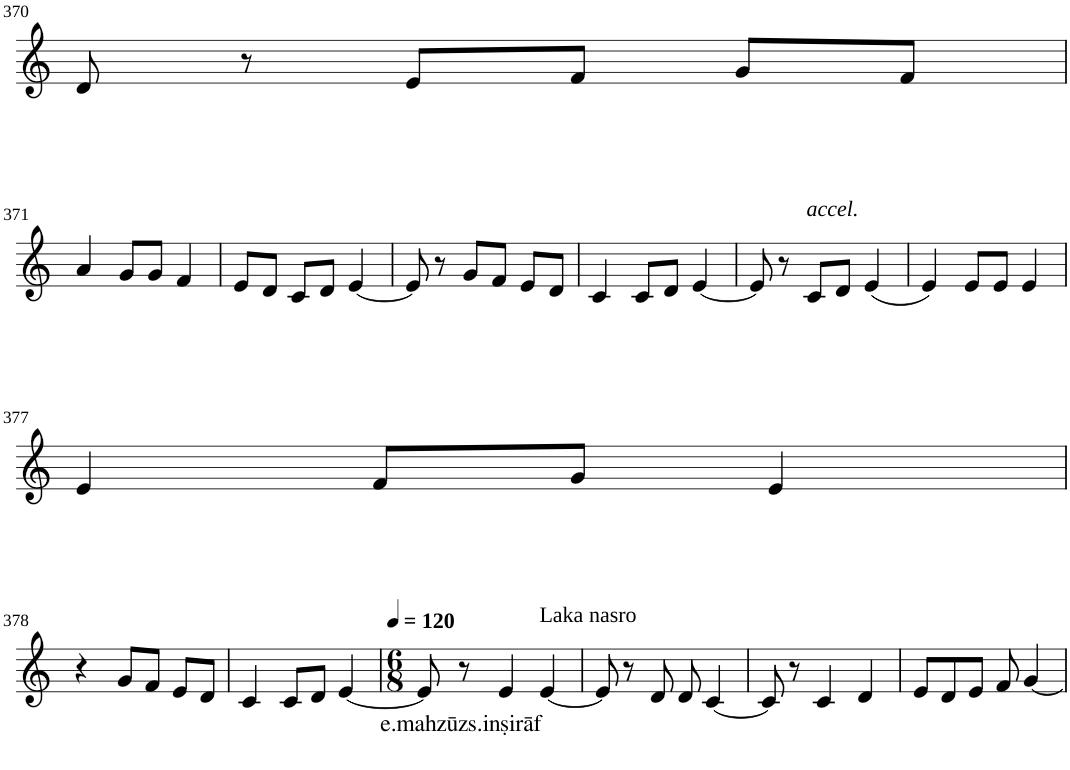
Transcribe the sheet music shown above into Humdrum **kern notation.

**kern	**text
*part1	*part1
*staff1	*staff1
*I"Violin	*
!!LO:PB:g=z
*clefG2	*
*k[]	*
*M3/4	*
=370	=370
8d/	.
8r	.
8e/L	.
8f/J	.
8g/L	.
8f/J	.
!!LO:LB:g=z
=371	=371
4a/	.
8g/L	.
8g/J	.
4f/	.
=372	=372
8e/L	.
8d/J	.
8c/L	.
8d/J	.
[4e/	.
=373	=373
8e/]	.
8r	.
8g/L	.
8f/J	.
8e/L	.
8d/J	.
=374	=374
4c/	.
8c/L	.
8d/J	.
[4e/	.
=375	=375
8e/]	.
8r	.
!LO:TX:a:i:t=accel.	!
8c/L	.
8d/J	.
(4e/	.
=376	=376
4e/)	.
8e/L	.
8e/J	.
4e/	.
!!LO:LB:g=z
=377	=377
4e/	.
8f/L	.
8g/J	.
4e/	.
!!LO:LB:g=z
=378	=378
4r	.
8g/L	.
8f/J	.
8e/L	.
8d/J	.
=379	=379
4c/	.
8c/L	.
8d/J	.
[4e/	.
=380	=380
*M6/8	*
*MM120	*
!	!LO:LY:b
8e/]	e.mahzūz
8r	.
!	!LO:LY:b
4e/	s.inṣirāf
!LO:TX:a:t=Laka nasro	!
[4e/	.
=381	=381
8e/]	.
8r	.
8d/	.
8d/	.
[4c/	.
=382	=382
8c/]	.
8r	.
4c/	.
4d/	.
=383	=383
8e/L	.
8d/	.
8e/J	.
8f/	.
[4g/	.
=	=
*-	*-
